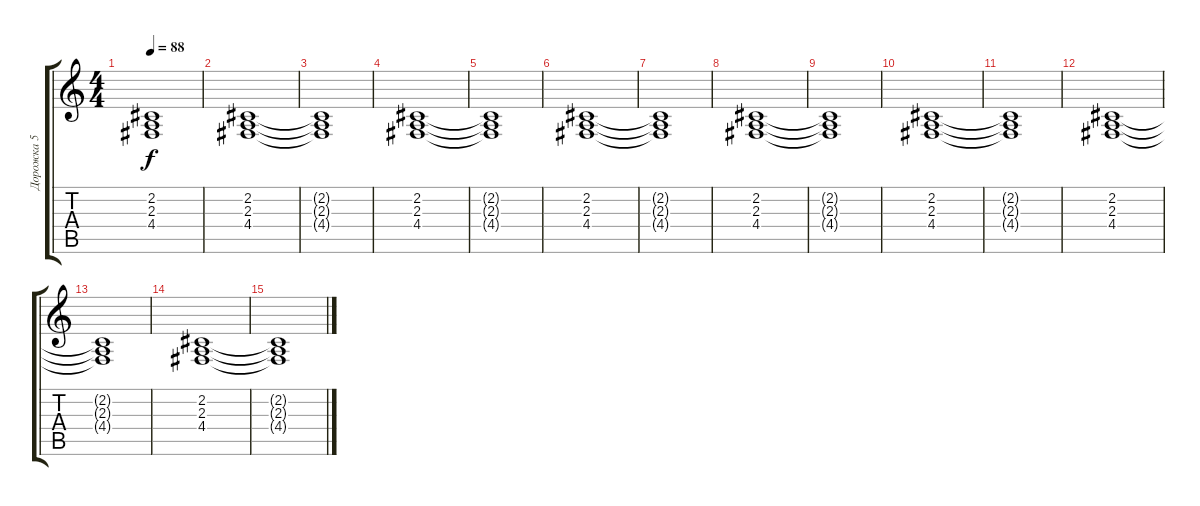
\track ("Дорожка 5" "Дорожка 5") {instrument synthstrings2}
\staff {score tabs}
\tuning (E4 B3 G3 D3 A2 E2) {hide}
\ts (4 4)
\tempo 88
\clef g2
\ks c
(2.2{t} 2.3{t} 4.4{t}).1{dy f} |
(2.2 2.3 4.4).1 |
(2.2{t} 2.3{t} 4.4{t}).1 |
(2.2 2.3 4.4).1 |
(2.2{t} 2.3{t} 4.4{t}).1 |
(2.2 2.3 4.4).1 |
(2.2{t} 2.3{t} 4.4{t}).1 |
(2.2 2.3 4.4).1 |
(2.2{t} 2.3{t} 4.4{t}).1 |
(2.2 2.3 4.4).1 |
(2.2{t} 2.3{t} 4.4{t}).1 |
(2.2 2.3 4.4).1 |
(2.2{t} 2.3{t} 4.4{t}).1 |
(2.2 2.3 4.4).1 |
(2.2{t} 2.3{t} 4.4{t}).1
